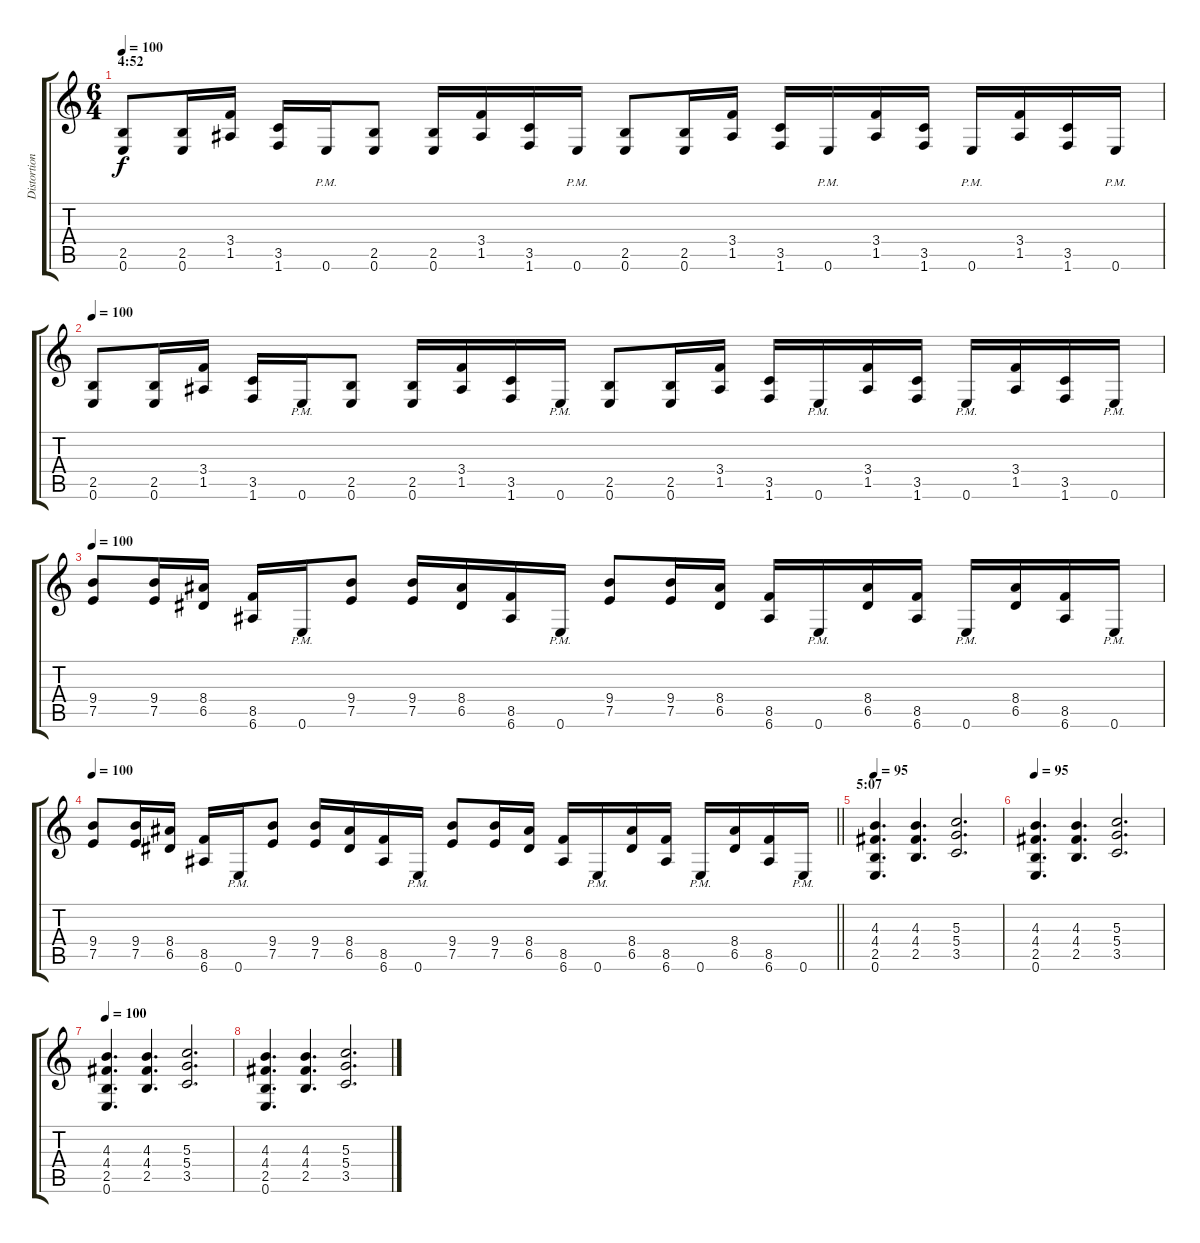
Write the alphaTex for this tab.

\track ("Distortion Guitar" "Distortion") {instrument distortionguitar}
\staff {score tabs}
\tuning (E4 B3 G3 D3 A2 E2) {hide}
\ts (6 4)
\section ("" "4:52")
\tempo 100
\clef g2
\ks c
(2.5 0.6).8{dy f} (2.5 0.6).16 (3.4 1.5).16 (3.5 1.6).16 0.6{pm}.16 (2.5 0.6).8 (2.5 0.6).16 (3.4 1.5).16 (3.5 1.6).16 0.6{pm}.16 (2.5 0.6).8 (2.5 0.6).16 (3.4 1.5).16 (3.5 1.6).16 0.6{pm}.16 (3.4 1.5).16 (3.5 1.6).16 0.6{pm}.16 (3.4 1.5).16 (3.5 1.6).16 0.6{pm}.16 |
\tempo 100
(2.5 0.6).8 (2.5 0.6).16 (3.4 1.5).16 (3.5 1.6).16 0.6{pm}.16 (2.5 0.6).8 (2.5 0.6).16 (3.4 1.5).16 (3.5 1.6).16 0.6{pm}.16 (2.5 0.6).8 (2.5 0.6).16 (3.4 1.5).16 (3.5 1.6).16 0.6{pm}.16 (3.4 1.5).16 (3.5 1.6).16 0.6{pm}.16 (3.4 1.5).16 (3.5 1.6).16 0.6{pm}.16 |
\tempo 100
(9.4 7.5).8 (9.4 7.5).16 (8.4 6.5).16 (8.5 6.6).16 0.6{pm}.16 (9.4 7.5).8 (9.4 7.5).16 (8.4 6.5).16 (8.5 6.6).16 0.6{pm}.16 (9.4 7.5).8 (9.4 7.5).16 (8.4 6.5).16 (8.5 6.6).16 0.6{pm}.16 (8.4 6.5).16 (8.5 6.6).16 0.6{pm}.16 (8.4 6.5).16 (8.5 6.6).16 0.6{pm}.16 |
\tempo 100
\barLineRight lightlight
(9.4 7.5).8 (9.4 7.5).16 (8.4 6.5).16 (8.5 6.6).16 0.6{pm}.16 (9.4 7.5).8 (9.4 7.5).16 (8.4 6.5).16 (8.5 6.6).16 0.6{pm}.16 (9.4 7.5).8 (9.4 7.5).16 (8.4 6.5).16 (8.5 6.6).16 0.6{pm}.16 (8.4 6.5).16 (8.5 6.6).16 0.6{pm}.16 (8.4 6.5).16 (8.5 6.6).16 0.6{pm}.16 |
\section ("" "5:07")
\tempo 95
(4.3 4.4 2.5 0.6).4{d} (4.3 4.4 2.5).4{d} (5.3 5.4 3.5).2{d} |
\tempo 95
(4.3 4.4 2.5 0.6).4{d} (4.3 4.4 2.5).4{d} (5.3 5.4 3.5).2{d} |
\tempo 100
(4.3 4.4 2.5 0.6).4{d} (4.3 4.4 2.5).4{d} (5.3 5.4 3.5).2{d} |
(4.3 4.4 2.5 0.6).4{d} (4.3 4.4 2.5).4{d} (5.3 5.4 3.5).2{d}
